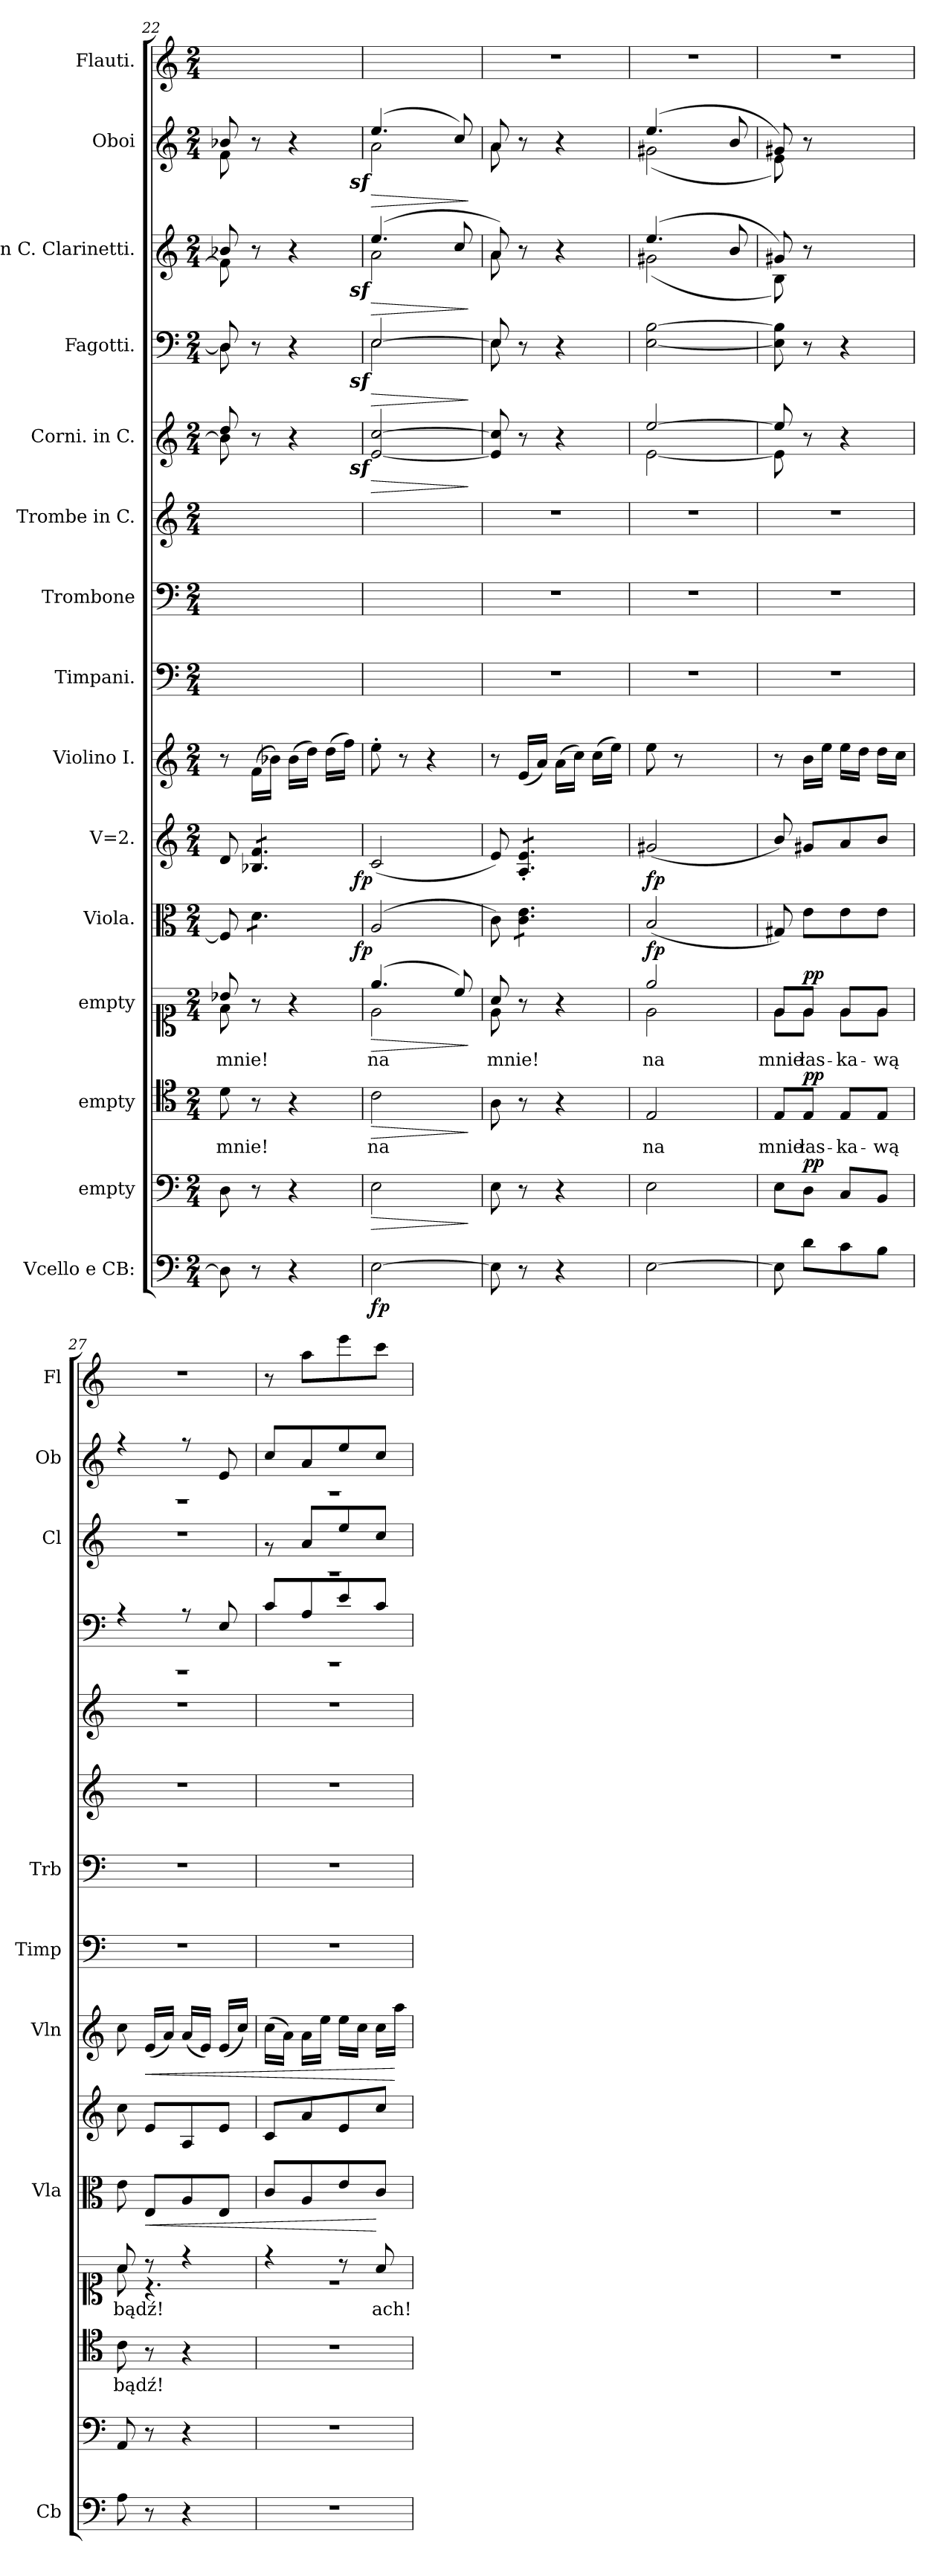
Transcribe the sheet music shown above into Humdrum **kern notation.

**kern	**dynam	**kern	**dynam	**kern	**text	**dynam	**kern	**text	**dynam	**kern	**dynam	**kern	**dynam	**kern	**dynam	**kern	**kern	**kern	**kern	**dynam	**kern	**dynam	**kern	**dynam	**kern	**dynam	**kern
*part15	*part15	*part14	*part14	*part13	*part13	*part13	*part12	*part12	*part12	*part11	*part11	*part10	*part10	*part9	*part9	*part8	*part7	*part6	*part5	*part5	*part4	*part4	*part3	*part3	*part2	*part2	*part1
*staff15	*staff15	*staff14	*staff14	*staff13	*staff13	*staff13	*staff12	*staff12	*staff12	*staff11	*staff11	*staff10	*staff10	*staff9	*staff9	*staff8	*staff7	*staff6	*staff5	*staff5	*staff4	*staff4	*staff3	*staff3	*staff2	*staff2	*staff1
*I"Vcello e CB:	*	*I"empty	*	*I"empty	*	*	*I"empty	*	*	*I"Viola.	*	*I"V=2.	*	*I"Violino I.	*	*I"Timpani.	*I"Trombone	*I"Trombe in C.	*I"Corni. in C.	*	*I"Fagotti.	*	*I"in C. Clarinetti.	*	*I"Oboi	*	*I"Flauti.
*I'Cb	*	*	*	*	*	*	*	*	*	*I'Vla	*	*	*	*I'Vln	*	*I'Timp	*I'Trb	*	*	*	*	*	*I'Cl	*	*I'Ob	*	*I'Fl
*clefF4	*	*clefF4	*	*clefC4	*	*	*clefC1	*	*	*clefC3	*	*clefG2	*	*clefG2	*	*clefF4	*clefF4	*clefG2	*clefG2	*	*clefF4	*	*clefG2	*	*clefG2	*	*clefG2
*k[]	*	*k[]	*	*k[]	*	*	*k[]	*	*	*k[]	*	*k[]	*	*k[]	*	*k[]	*k[]	*k[]	*k[]	*	*k[]	*	*k[]	*	*k[]	*	*k[]
*C:	*	*C:	*	*C:	*	*	*C:	*	*	*C:	*	*C:	*	*C:	*	*C:	*C:	*C:	*C:	*	*C:	*	*C:	*	*C:	*	*C:
*M2/4	*	*M2/4	*	*M2/4	*	*	*M2/4	*	*	*M2/4	*	*M2/4	*	*M2/4	*	*M2/4	*M2/4	*M2/4	*M2/4	*	*M2/4	*	*M2/4	*	*M2/4	*	*M2/4
=22	=22	=22	=22	=22	=22	=22	=22	=22	=22	=22	=22	=22	=22	=22	=22	=22	=22	=22	=22	=22	=22	=22	=22	=22	=22	=22	=22
!	!	!	!	!	!LO:LY:i	!	!	!	!	!	!	!	!	!	!	!	!	!	!	!	!	!	!	!	!	!	!
*	*	*	*	*	*	*	*^	*	*	*	*	*	*	*	*	*	*	*	*^	*	*^	*	*^	*	*^	*	*
8D\]	.	8D\	.	8d\	mnie!	.	8b-X/	8f\	mnie!	.	8F/]	.	8d/	.	8r	.	2ryy	2ryy	2ryy	8dd/	8b-\]	.	8D/]	8D\	.	8b-X/	8f\]	.	8b-X/	8f\	.	2ryy
!	!	!	!	!	!	!	!	!	!	!	!	!	!LO:TX:b:t=|||	!	!	!	!	!	!	!	!	!	!	!	!	!	!	!	!	!	!	!
!	!	!	!	!	!	!	!	!	!	!	!LO:TX:a:t=|||	!	!	!	!	!	!	!	!	!	!	!	!	!	!	!	!	!	!	!	!	!
*	*	*	*	*	*	*	*	*	*	*	*tremolo	*	*	*	*	*	*	*	*	*	*	*	*	*	*	*	*	*	*	*	*	*
*	*	*	*	*	*	*	*	*	*	*	*	*	*tremolo	*	*	*	*	*	*	*	*	*	*	*	*	*	*	*	*	*	*	*
8r	.	8r	.	8r	.	.	8r	4.ryy	.	.	8d\L	.	8B-X/ 8f/L	.	(16f\LL	.	.	.	.	8r	4.ryy	.	8r	4.ryy	.	8r	4.ryy	.	8r	4.ryy	.	.
.	.	.	.	.	.	.	.	.	.	.	.	.	.	.	16b-X\JJ)	.	.	.	.	.	.	.	.	.	.	.	.	.	.	.	.	.
4r	.	4r	.	4r	.	.	4r	.	.	.	8d\	.	8B-X/ 8f/	.	(16b-\LL	.	.	.	.	4r	.	.	4r	.	.	4r	.	.	4r	.	.	.
.	.	.	.	.	.	.	.	.	.	.	.	.	.	.	16dd\JJ)	.	.	.	.	.	.	.	.	.	.	.	.	.	.	.	.	.
.	.	.	.	.	.	.	.	.	.	.	8d\J	.	8B-X/ 8f/J	.	(16dd\LL	.	.	.	.	.	.	.	.	.	.	.	.	.	.	.	.	.
*	*	*	*	*	*	*	*	*	*	*	*	*	*Xtremolo	*	*	*	*	*	*	*	*	*	*	*	*	*	*	*	*	*	*	*
*	*	*	*	*	*	*	*	*	*	*	*Xtremolo	*	*	*	*	*	*	*	*	*	*	*	*	*	*	*	*	*	*	*	*	*
.	.	.	.	.	.	.	.	.	.	.	.	.	.	.	16ff\JJ)	.	.	.	.	.	.	.	.	.	.	.	.	.	.	.	.	.
*	*	*	*	*	*	*	*	*	*	*	*	*	*	*	*	*	*	*	*	*v	*v	*	*	*	*	*	*	*	*	*	*	*
=23	=23	=23	=23	=23	=23	=23	=23	=23	=23	=23	=23	=23	=23	=23	=23	=23	=23	=23	=23	=23	=23	=23	=23	=23	=23	=23	=23	=23	=23	=23	=23
!	!	!	!LO:HP:b	!	!LO:LY:i	!LO:HP:b	!	!	!	!LO:HP:b	!	!LO:DY:rj	!	!LO:DY:rj	!	!	!	!	!	!LO:DY:rj	!LO:HP:b	!	!LO:DY:rj	!LO:HP:b	!	!LO:DY:rj	!LO:HP:b	!	!LO:DY:rj	!LO:HP:b	!
[2E\	fp	2E\	>	2c\	na	>	(4.ee/	2e\	na	>	(<2A/	fp	(2c/	fp	8ee'\	.	2ryy	2ryy	2ryy	[2ez/ [2ccz/	>	[2E/	2Ez\	>	(4.ee/	2az\	>	(4.ee/	2az\	>	2ryy
.	.	.	.	.	.	.	.	.	.	.	.	.	.	.	8r	.	.	.	.	.	.	.	.	.	.	.	.	.	.	.	.
.	.	.	.	.	.	.	.	.	.	.	.	.	.	.	4r	.	.	.	.	.	.	.	.	.	.	.	.	.	.	.	.
.	.	.	.	.	.	.	8cc/)	.	.	.	.	.	.	.	.	.	.	.	.	.	.	.	.	.	8cc/	.	.	8cc/)	.	.	.
*	*	*	*	*	*	*	*	*	*	*	*	*	*	*	*	*	*	*	*	*	*	*v	*v	*	*	*	*	*v	*v	*	*
*	*	*	*	*	*	*	*v	*v	*	*	*	*	*	*	*	*	*	*	*	*	*	*	*	*v	*v	*	*	*	*
.	.	.	]	.	.	]	.	.	]	.	.	.	.	.	.	.	.	.	.	]	.	]	.	]	.	]	.
=24	=24	=24	=24	=24	=24	=24	=24	=24	=24	=24	=24	=24	=24	=24	=24	=24	=24	=24	=24	=24	=24	=24	=24	=24	=24	=24	=24
*	*	*	*	*	*	*	*^	*	*	*	*	*	*	*	*	*	*	*	*	*	*^	*	*^	*	*^	*	*
8E\]	.	8E\	.	8A\	.	.	8a/	8e\	mnie!	.	8c\)	.	8e/)	.	8r	.	2r	2r	2r	8e]/ 8cc]/	.	8E/]	8E\	.	8a/)	8a\	.	8a/	8a\	.	2r
!	!	!	!	!	!	!	!	!	!	!	!	!	!LO:TX:b:t=...	!	!	!	!	!	!	!	!	!	!	!	!	!	!	!	!	!	!
*	*	*	*	*	*	*	*	*	*	*	*tremolo	*	*	*	*	*	*	*	*	*	*	*	*	*	*	*	*	*	*	*	*
*	*	*	*	*	*	*	*	*	*	*	*	*	*tremolo	*	*	*	*	*	*	*	*	*	*	*	*	*	*	*	*	*	*
8r	.	8r	.	8r	.	.	8r	4.ryy	.	.	8c\ 8e\L	.	8A'/ 8e'/L	.	(16e/LL	.	.	.	.	8r	.	8r	4.ryy	.	8r	4.ryy	.	8r	4.ryy	.	.
.	.	.	.	.	.	.	.	.	.	.	.	.	.	.	16a/JJ)	.	.	.	.	.	.	.	.	.	.	.	.	.	.	.	.
4r	.	4r	.	4r	.	.	4r	.	.	.	8c\ 8e\	.	8A'/ 8e'/	.	(16a\LL	.	.	.	.	4r	.	4r	.	.	4r	.	.	4r	.	.	.
.	.	.	.	.	.	.	.	.	.	.	.	.	.	.	16cc\JJ)	.	.	.	.	.	.	.	.	.	.	.	.	.	.	.	.
.	.	.	.	.	.	.	.	.	.	.	8c\ 8e\J	.	8A'/ 8e'/J	.	(16cc\LL	.	.	.	.	.	.	.	.	.	.	.	.	.	.	.	.
*	*	*	*	*	*	*	*	*	*	*	*	*	*Xtremolo	*	*	*	*	*	*	*	*	*	*	*	*	*	*	*	*	*	*
*	*	*	*	*	*	*	*	*	*	*	*Xtremolo	*	*	*	*	*	*	*	*	*	*	*	*	*	*	*	*	*	*	*	*
.	.	.	.	.	.	.	.	.	.	.	.	.	.	.	16ee\JJ)	.	.	.	.	.	.	.	.	.	.	.	.	.	.	.	.
*	*	*	*	*	*	*	*	*	*	*	*	*	*	*	*	*	*	*	*	*	*	*v	*v	*	*	*	*	*	*	*	*
=25	=25	=25	=25	=25	=25	=25	=25	=25	=25	=25	=25	=25	=25	=25	=25	=25	=25	=25	=25	=25	=25	=25	=25	=25	=25	=25	=25	=25	=25	=25
!	!	!	!	!	!LO:LY:i	!	!	!	!	!	!	!	!	!	!	!	!	!	!	!	!	!	!	!	!	!	!	!	!	!
*	*	*	*	*	*	*	*	*	*	*	*	*	*	*	*	*	*	*	*	*^	*	*	*	*	*	*	*	*	*	*
[2E\	.	2E\	.	2E/	na	.	2ee/	2e\	na	.	(2B/	fp	(2g#X/	fp	8ee\	.	2r	2r	2r	[2ee/	[2e\	.	[2E\ [2B\	.	(4.ee/	(2g#X\	.	(4.ee/	(2g#X\	.	2r
.	.	.	.	.	.	.	.	.	.	.	.	.	.	.	8r	.	.	.	.	.	.	.	.	.	.	.	.	.	.	.	.
.	.	.	.	.	.	.	.	.	.	.	.	.	.	.	4ryy	.	.	.	.	.	.	.	.	.	.	.	.	.	.	.	.
.	.	.	.	.	.	.	.	.	.	.	.	.	.	.	.	.	.	.	.	.	.	.	.	.	8b/	.	.	8b/	.	.	.
=26	=26	=26	=26	=26	=26	=26	=26	=26	=26	=26	=26	=26	=26	=26	=26	=26	=26	=26	=26	=26	=26	=26	=26	=26	=26	=26	=26	=26	=26	=26	=26
!	!	!	!	!	!LO:LY:i	!	!	!	!	!	!	!	!	!	!	!	!	!	!	!	!	!	!	!	!	!	!	!	!	!	!
8E\]	.	8E\L	.	8E/L	mnie	.	8e/L	8e\L	mnie	.	8G#X/)	.	8b/)	.	8r	.	2r	2r	2r	8ee/]	8e\]	.	8E]\ 8B]\	.	8g#X/)	8B\)	.	8g#X/)	8e\)	.	2r
!	!	!	!LO:DY:a	!	!LO:LY:i	!LO:DY:a	!	!	!	!LO:DY:a	!	!	!	!	!	!	!	!	!	!	!	!	!	!	!	!	!	!	!	!	!
8d\L	.	8D\J	pp	8E/J	łas-	pp	8e/J	8e\J	łas-	pp	8e\L	.	8g#X/L	.	16b\LL	.	.	.	.	8r	4.ryy	.	8r	.	8r	4.ryy	.	8r	4.ryy	.	.
.	.	.	.	.	.	.	.	.	.	.	.	.	.	.	16ee\JJ	.	.	.	.	.	.	.	.	.	.	.	.	.	.	.	.
!	!	!	!	!	!LO:LY:i	!	!	!	!	!	!	!	!	!	!	!	!	!	!	!	!	!	!	!	!	!	!	!	!	!	!
8c\	.	8C/L	.	8E/L	-ka-	.	8e/L	8e\L	-ka-	.	8e\	.	8a/	.	16ee\LL	.	.	.	.	4r	.	.	4r	.	4ryy	.	.	4ryy	.	.	.
.	.	.	.	.	.	.	.	.	.	.	.	.	.	.	16dd\JJ	.	.	.	.	.	.	.	.	.	.	.	.	.	.	.	.
!	!	!	!	!	!LO:LY:i	!	!	!	!	!	!	!	!	!	!	!	!	!	!	!	!	!	!	!	!	!	!	!	!	!	!
8B\J	.	8BB/J	.	8E/J	-wą	.	8e/J	8e\J	-wą	.	8e\J	.	8b/J	.	16dd\LL	.	.	.	.	.	.	.	.	.	.	.	.	.	.	.	.
.	.	.	.	.	.	.	.	.	.	.	.	.	.	.	16cc\JJ	.	.	.	.	.	.	.	.	.	.	.	.	.	.	.	.
*	*	*	*	*	*	*	*	*	*	*	*	*	*	*	*	*	*	*	*	*v	*v	*	*	*	*v	*v	*	*	*	*	*
=27	=27	=27	=27	=27	=27	=27	=27	=27	=27	=27	=27	=27	=27	=27	=27	=27	=27	=27	=27	=27	=27	=27	=27	=27	=27	=27	=27	=27	=27
!	!	!	!	!	!LO:LY:i	!	!	!	!	!	!	!	!	!	!	!	!	!	!	!	!	!	!	!	!	!	!	!	!
*	*	*	*	*	*	*	*	*	*	*	*	*	*	*	*	*	*	*	*	*	*	*^	*	*	*	*	*	*	*
8A\	.	8AA/	.	8c\	bądź!	.	8a/	8a\	bądź!	.	8e\	.	8cc\	.	8cc\	.	2r	2r	2r	2r	.	2rAAA	4rA	.	2r	.	2rF	4rff	.	2r
!	!	!	!	!	!	!	!	!	!	!	!	!LO:HP:b	!	!	!	!LO:HP:b	!	!	!	!	!	!	!	!	!	!	!	!	!	!
8r	.	8r	.	8r	.	.	8r	4.r	.	.	8E/L	<	8e/L	.	(16e/LL	<	.	.	.	.	.	.	.	.	.	.	.	.	.	.
.	.	.	.	.	.	.	.	.	.	.	.	.	.	.	16a/JJ)	.	.	.	.	.	.	.	.	.	.	.	.	.	.	.
4r	.	4r	.	4r	.	.	4r	.	.	.	8A/	.	8A/	.	(16a/LL	.	.	.	.	.	.	.	8rA	.	.	.	.	8rff	.	.
.	.	.	.	.	.	.	.	.	.	.	.	.	.	.	16e/JJ)	.	.	.	.	.	.	.	.	.	.	.	.	.	.	.
.	.	.	.	.	.	.	.	.	.	.	8E/J	.	8e/J	.	(16e/LL	.	.	.	.	.	.	.	8E/	.	.	.	.	8e/	.	.
.	.	.	.	.	.	.	.	.	.	.	.	.	.	.	16cc/JJ)	.	.	.	.	.	.	.	.	.	.	.	.	.	.	.
=28	=28	=28	=28	=28	=28	=28	=28	=28	=28	=28	=28	=28	=28	=28	=28	=28	=28	=28	=28	=28	=28	=28	=28	=28	=28	=28	=28	=28	=28	=28
*	*	*	*	*	*	*	*	*	*	*	*	*	*	*	*	*	*	*	*	*	*	*	*	*	*^	*	*	*	*	*
2r	.	2r	.	2r	.	.	4r	2r	.	.	8c/L	.	8c/L	.	(16cc\LL	.	2r	2r	2r	2r	.	2rCC	8c/L	.	2rA	8r	.	2rA	8cc/L	.	8r
.	.	.	.	.	.	.	.	.	.	.	.	.	.	.	16a\JJ)	.	.	.	.	.	.	.	.	.	.	.	.	.	.	.	.
.	.	.	.	.	.	.	.	.	.	.	8A/	.	8a/	.	16a\LL	.	.	.	.	.	.	.	8A/	.	.	8a/L	.	.	8a/	.	8aa\L
.	.	.	.	.	.	.	.	.	.	.	.	.	.	.	16ee\JJ	.	.	.	.	.	.	.	.	.	.	.	.	.	.	.	.
.	.	.	.	.	.	.	8r	.	.	.	8e/	.	8e/	.	16ee\LL	.	.	.	.	.	.	.	8e/	.	.	8ee/	.	.	8ee/	.	8eee\
.	.	.	.	.	.	.	.	.	.	.	.	.	.	.	16cc\JJ	.	.	.	.	.	.	.	.	.	.	.	.	.	.	.	.
.	.	.	.	.	.	.	8a/	.	ach!	.	8c/J	[	8cc/J	.	16cc\LL	.	.	.	.	.	.	.	8c/J	.	.	8cc/J	.	.	8cc/J	.	8ccc\J
.	.	.	.	.	.	.	.	.	.	.	.	.	.	.	16aa\JJ	[	.	.	.	.	.	.	.	.	.	.	.	.	.	.	.
*	*	*	*	*	*	*	*	*	*	*	*	*	*	*	*	*	*	*	*	*	*	*v	*v	*	*	*	*	*v	*v	*	*
*	*	*	*	*	*	*	*v	*v	*	*	*	*	*	*	*	*	*	*	*	*	*	*	*	*v	*v	*	*	*	*
=	=	=	=	=	=	=	=	=	=	=	=	=	=	=	=	=	=	=	=	=	=	=	=	=	=	=	=
*-	*-	*-	*-	*-	*-	*-	*-	*-	*-	*-	*-	*-	*-	*-	*-	*-	*-	*-	*-	*-	*-	*-	*-	*-	*-	*-	*-
